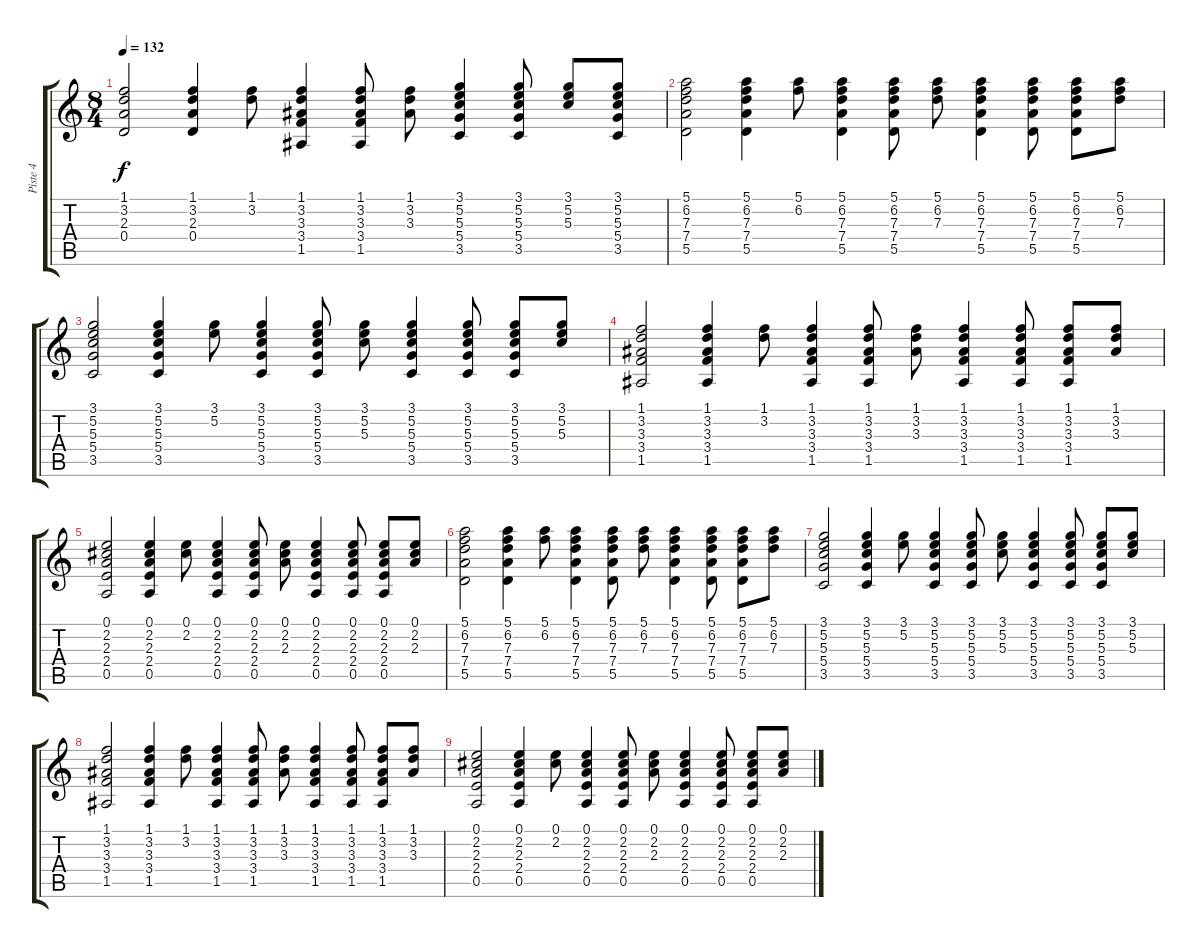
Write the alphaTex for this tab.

\track ("Piste 4" "Piste 4") {instrument acousticguitarsteel}
\staff {score tabs}
\tuning (E4 B3 G3 D3 A2 E2) {hide}
\ts (8 4)
\tempo 132
\clef g2
\ks c
(1.1 3.2 2.3 0.4).2{dy f} (1.1 3.2 2.3 0.4).4 (1.1 3.2).8 (1.1 3.2 3.3 3.4 1.5).4 (1.1 3.2 3.3 3.4 1.5).8 (1.1 3.2 3.3).8 (3.1 5.2 5.3 5.4 3.5).4 (3.1 5.2 5.3 5.4 3.5).8 (3.1 5.2 5.3).8 (3.1 5.2 5.3 5.4 3.5).8 |
(5.1 6.2 7.3 7.4 5.5).2 (5.1 6.2 7.3 7.4 5.5).4 (5.1 6.2).8 (5.1 6.2 7.3 7.4 5.5).4 (5.1 6.2 7.3 7.4 5.5).8 (5.1 6.2 7.3).8 (5.1 6.2 7.3 7.4 5.5).4 (5.1 6.2 7.3 7.4 5.5).8 (5.1 6.2 7.3 7.4 5.5).8 (5.1 6.2 7.3).8 |
(3.1 5.2 5.3 5.4 3.5).2 (3.1 5.2 5.3 5.4 3.5).4 (3.1 5.2).8 (3.1 5.2 5.3 5.4 3.5).4 (3.1 5.2 5.3 5.4 3.5).8 (3.1 5.2 5.3).8 (3.1 5.2 5.3 5.4 3.5).4 (3.1 5.2 5.3 5.4 3.5).8 (3.1 5.2 5.3 5.4 3.5).8 (3.1 5.2 5.3).8 |
(1.1 3.2 3.3 3.4 1.5).2 (1.1 3.2 3.3 3.4 1.5).4 (1.1 3.2).8 (1.1 3.2 3.3 3.4 1.5).4 (1.1 3.2 3.3 3.4 1.5).8 (1.1 3.2 3.3).8 (1.1 3.2 3.3 3.4 1.5).4 (1.1 3.2 3.3 3.4 1.5).8 (1.1 3.2 3.3 3.4 1.5).8 (1.1 3.2 3.3).8 |
(0.1 2.2 2.3 2.4 0.5).2 (0.1 2.2 2.3 2.4 0.5).4 (0.1 2.2).8 (0.1 2.2 2.3 2.4 0.5).4 (0.1 2.2 2.3 2.4 0.5).8 (0.1 2.2 2.3).8 (0.1 2.2 2.3 2.4 0.5).4 (0.1 2.2 2.3 2.4 0.5).8 (0.1 2.2 2.3 2.4 0.5).8 (0.1 2.2 2.3).8 |
(5.1 6.2 7.3 7.4 5.5).2 (5.1 6.2 7.3 7.4 5.5).4 (5.1 6.2).8 (5.1 6.2 7.3 7.4 5.5).4 (5.1 6.2 7.3 7.4 5.5).8 (5.1 6.2 7.3).8 (5.1 6.2 7.3 7.4 5.5).4 (5.1 6.2 7.3 7.4 5.5).8 (5.1 6.2 7.3 7.4 5.5).8 (5.1 6.2 7.3).8 |
(3.1 5.2 5.3 5.4 3.5).2 (3.1 5.2 5.3 5.4 3.5).4 (3.1 5.2).8 (3.1 5.2 5.3 5.4 3.5).4 (3.1 5.2 5.3 5.4 3.5).8 (3.1 5.2 5.3).8 (3.1 5.2 5.3 5.4 3.5).4 (3.1 5.2 5.3 5.4 3.5).8 (3.1 5.2 5.3 5.4 3.5).8 (3.1 5.2 5.3).8 |
(1.1 3.2 3.3 3.4 1.5).2 (1.1 3.2 3.3 3.4 1.5).4 (1.1 3.2).8 (1.1 3.2 3.3 3.4 1.5).4 (1.1 3.2 3.3 3.4 1.5).8 (1.1 3.2 3.3).8 (1.1 3.2 3.3 3.4 1.5).4 (1.1 3.2 3.3 3.4 1.5).8 (1.1 3.2 3.3 3.4 1.5).8 (1.1 3.2 3.3).8 |
(0.1 2.2 2.3 2.4 0.5).2 (0.1 2.2 2.3 2.4 0.5).4 (0.1 2.2).8 (0.1 2.2 2.3 2.4 0.5).4 (0.1 2.2 2.3 2.4 0.5).8 (0.1 2.2 2.3).8 (0.1 2.2 2.3 2.4 0.5).4 (0.1 2.2 2.3 2.4 0.5).8 (0.1 2.2 2.3 2.4 0.5).8 (0.1 2.2 2.3).8
